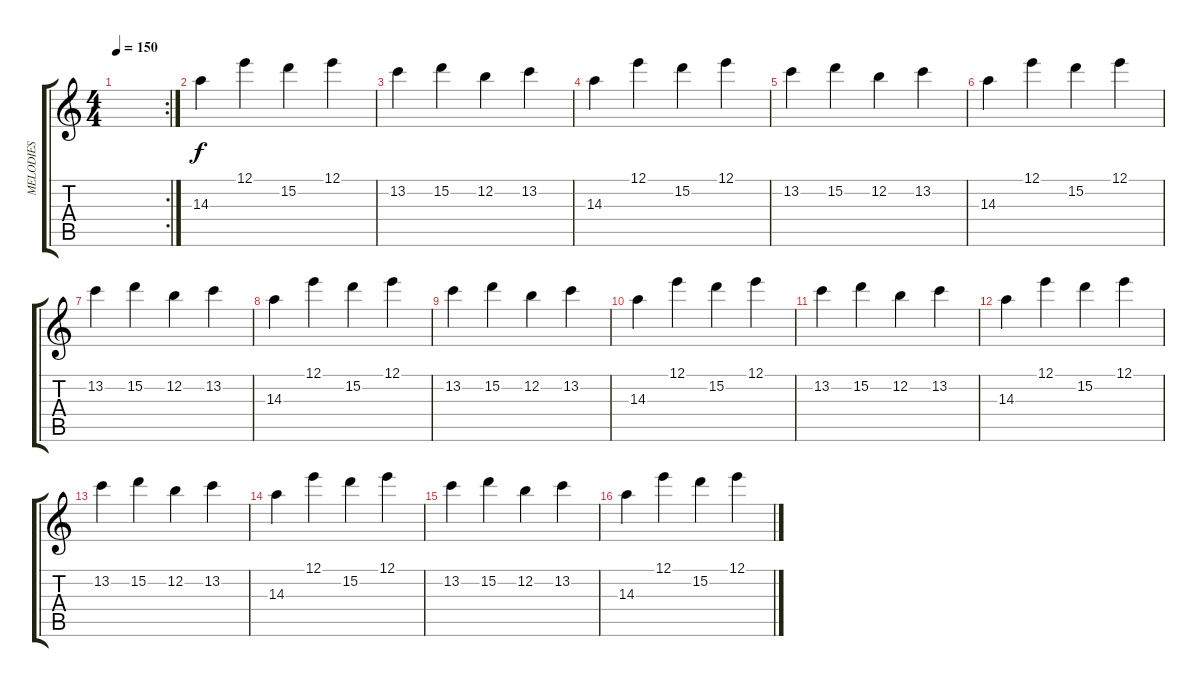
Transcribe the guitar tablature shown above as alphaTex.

\track ("MELODIES" "MELODIES") {instrument distortionguitar}
\staff {score tabs}
\tuning (E4 B3 G3 D3 A2 E2) {hide}
\rc 2
\ts (4 4)
\tempo 150
\clef g2
\ks c
|
14.3.4 12.1.4 15.2.4 12.1.4 |
13.2.4 15.2.4 12.2.4 13.2.4 |
14.3.4 12.1.4 15.2.4 12.1.4 |
13.2.4 15.2.4 12.2.4 13.2.4 |
14.3.4 12.1.4 15.2.4 12.1.4 |
13.2.4 15.2.4 12.2.4 13.2.4 |
14.3.4 12.1.4 15.2.4 12.1.4 |
13.2.4 15.2.4 12.2.4 13.2.4 |
14.3.4 12.1.4 15.2.4 12.1.4 |
13.2.4 15.2.4 12.2.4 13.2.4 |
14.3.4 12.1.4 15.2.4 12.1.4 |
13.2.4 15.2.4 12.2.4 13.2.4 |
14.3.4 12.1.4 15.2.4 12.1.4 |
13.2.4 15.2.4 12.2.4 13.2.4 |
14.3.4 12.1.4 15.2.4 12.1.4
